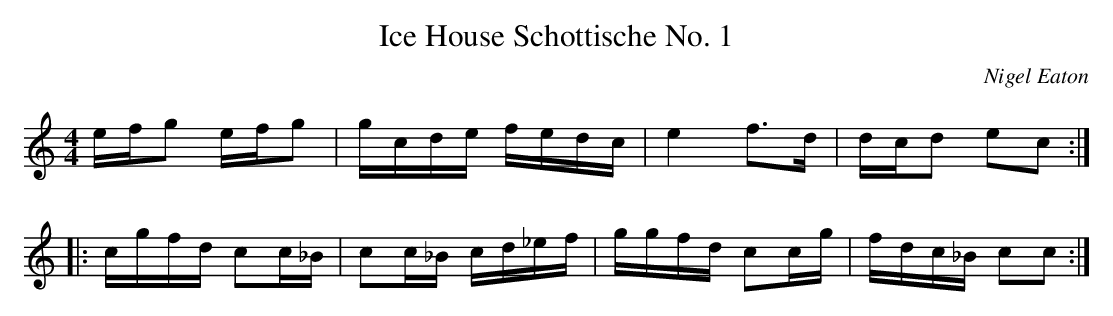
X:1
T:Ice House Schottische No. 1
C:Nigel Eaton
L:1/16
M:4/4
K:C
efg2 efg2 | gcde fedc | e4 f3d | dcd2 e2c2 :|
|: cgfd c2c_B | c2c_B cd_ef| ggfd c2cg| fdc_B c2c2:|
